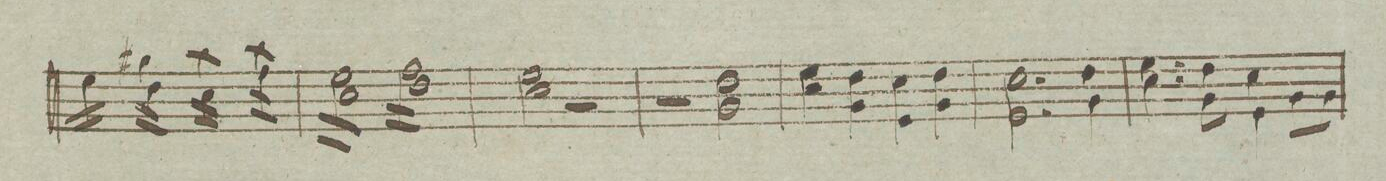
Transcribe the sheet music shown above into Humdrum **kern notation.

**kern	**dynam
*I"Violino. 2do	*
*clefG2	*
*k[]	*
*met(c|)	*
*M2/2	*
16ee\LL	.
16ee\	.
16ee\	.
16ee\JJ	.
16dd\LL 16gg#X\	.
16dd\ 16gg#\	.
16dd\ 16gg#\	.
16dd\JJ 16gg#\	.
16cc\LL 16aa\	.
16cc\ 16aa\	.
16cc\ 16aa\	.
16cc\JJ 16aa\	.
16ff\LL 16aa\	.
16ff\ 16aa\	.
16ff\ 16aa\	.
16ff\JJ 16aa\	.
=218	=218
16cc\LL 16ee\	.
16cc\ 16ee\	.
16cc\ 16ee\	.
16cc\ 16ee\	.
16cc\ 16ee\	.
16cc\ 16ee\	.
16cc\ 16ee\	.
16cc\JJ 16ee\	.
16dd\LL 16ff\	.
16dd\ 16ff\	.
16dd\ 16ff\	.
16dd\ 16ff\	.
16dd\ 16ff\	.
16dd\ 16ff\	.
16dd\ 16ff\	.
16dd\JJ 16ff\	.
=219	=219
2cc\ 2ee\	.
2r	.
=220	=220
2r	.
2g/ 2dd/	.
=221	=221
4cc\ 4ee\	.
4g/ 4dd/	.
4e\ 4cc\	.
4g/ 4dd/	.
=222	=222
2.e\ 2.cc\	.
4g/ 4dd/	.
=223	=223
4.cc\ 4.ee\	.
8g/ 8dd/	.
4e\ 4cc\	.
*Xtremolo	*
8g/L	.
8g/J	.
=224	=224
*-	*-
